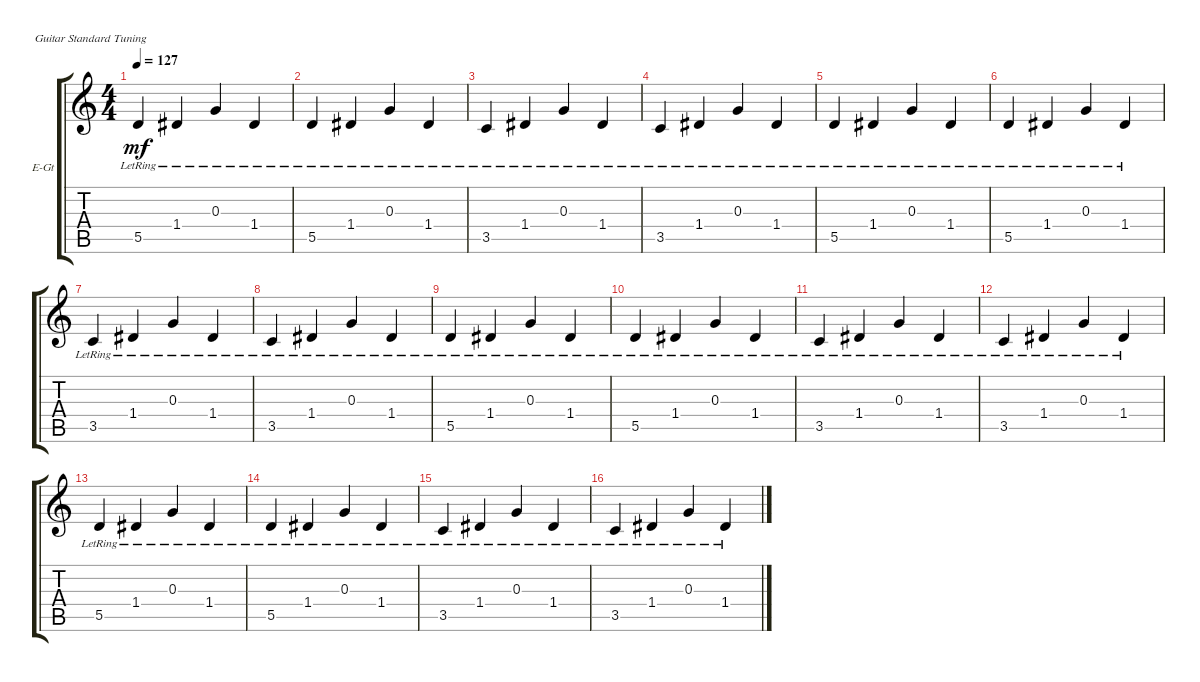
\defaultSystemsLayout 4
\bracketExtendMode groupsimilarinstruments
\firstSystemTrackNameOrientation horizontal
\otherSystemsTrackNameOrientation horizontal
\track ("Guitar" "E-Gt") {instrument electricguitarclean}
\staff {score tabs}
\tuning (E4 B3 G3 D3 A2 E2)
\ts (4 4)
\tempo 127
\clef g2
\ks c
5.5{lr}.4{dy mf instrument electricguitarclean} 1.4{lr}.4 0.3{lr}.4 1.4{lr}.4 |
5.5{lr}.4 1.4{lr}.4 0.3{lr}.4 1.4{lr}.4 |
3.5{lr}.4 1.4{lr}.4 0.3{lr}.4 1.4{lr}.4 |
3.5{lr}.4 1.4{lr}.4 0.3{lr}.4 1.4{lr}.4 |
5.5{lr}.4 1.4{lr}.4 0.3{lr}.4 1.4{lr}.4 |
5.5{lr}.4 1.4{lr}.4 0.3{lr}.4 1.4{lr}.4 |
3.5{lr}.4 1.4{lr}.4 0.3{lr}.4 1.4{lr}.4 |
3.5{lr}.4 1.4{lr}.4 0.3{lr}.4 1.4{lr}.4 |
5.5{lr}.4 1.4{lr}.4 0.3{lr}.4 1.4{lr}.4 |
5.5{lr}.4 1.4{lr}.4 0.3{lr}.4 1.4{lr}.4 |
3.5{lr}.4 1.4{lr}.4 0.3{lr}.4 1.4{lr}.4 |
3.5{lr}.4 1.4{lr}.4 0.3{lr}.4 1.4{lr}.4 |
5.5{lr}.4 1.4{lr}.4 0.3{lr}.4 1.4{lr}.4 |
5.5{lr}.4 1.4{lr}.4 0.3{lr}.4 1.4{lr}.4 |
3.5{lr}.4 1.4{lr}.4 0.3{lr}.4 1.4{lr}.4 |
3.5{lr}.4 1.4{lr}.4 0.3{lr}.4 1.4{lr}.4
